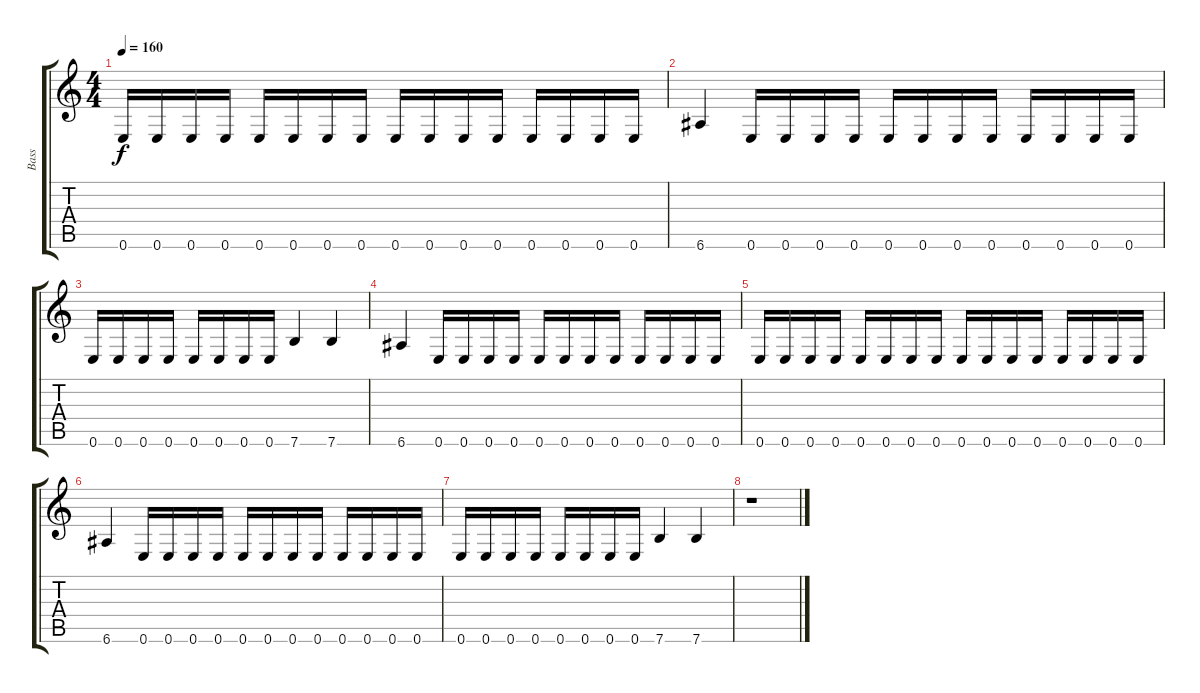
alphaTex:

\track ("Bass" "Bass") {instrument electricbasspick}
\staff {score tabs}
\tuning (E4 B3 G3 D3 A2 E2) {hide}
\ts (4 4)
\tempo 160
\clef g2
\ks c
0.6.16{dy f} 0.6.16 0.6.16 0.6.16 0.6.16 0.6.16 0.6.16 0.6.16 0.6.16 0.6.16 0.6.16 0.6.16 0.6.16 0.6.16 0.6.16 0.6.16 |
6.6.4 0.6.16 0.6.16 0.6.16 0.6.16 0.6.16 0.6.16 0.6.16 0.6.16 0.6.16 0.6.16 0.6.16 0.6.16 |
0.6.16 0.6.16 0.6.16 0.6.16 0.6.16 0.6.16 0.6.16 0.6.16 7.6.4 7.6.4 |
6.6.4 0.6.16 0.6.16 0.6.16 0.6.16 0.6.16 0.6.16 0.6.16 0.6.16 0.6.16 0.6.16 0.6.16 0.6.16 |
0.6.16 0.6.16 0.6.16 0.6.16 0.6.16 0.6.16 0.6.16 0.6.16 0.6.16 0.6.16 0.6.16 0.6.16 0.6.16 0.6.16 0.6.16 0.6.16 |
6.6.4 0.6.16 0.6.16 0.6.16 0.6.16 0.6.16 0.6.16 0.6.16 0.6.16 0.6.16 0.6.16 0.6.16 0.6.16 |
0.6.16 0.6.16 0.6.16 0.6.16 0.6.16 0.6.16 0.6.16 0.6.16 7.6.4 7.6.4 |
r.1
